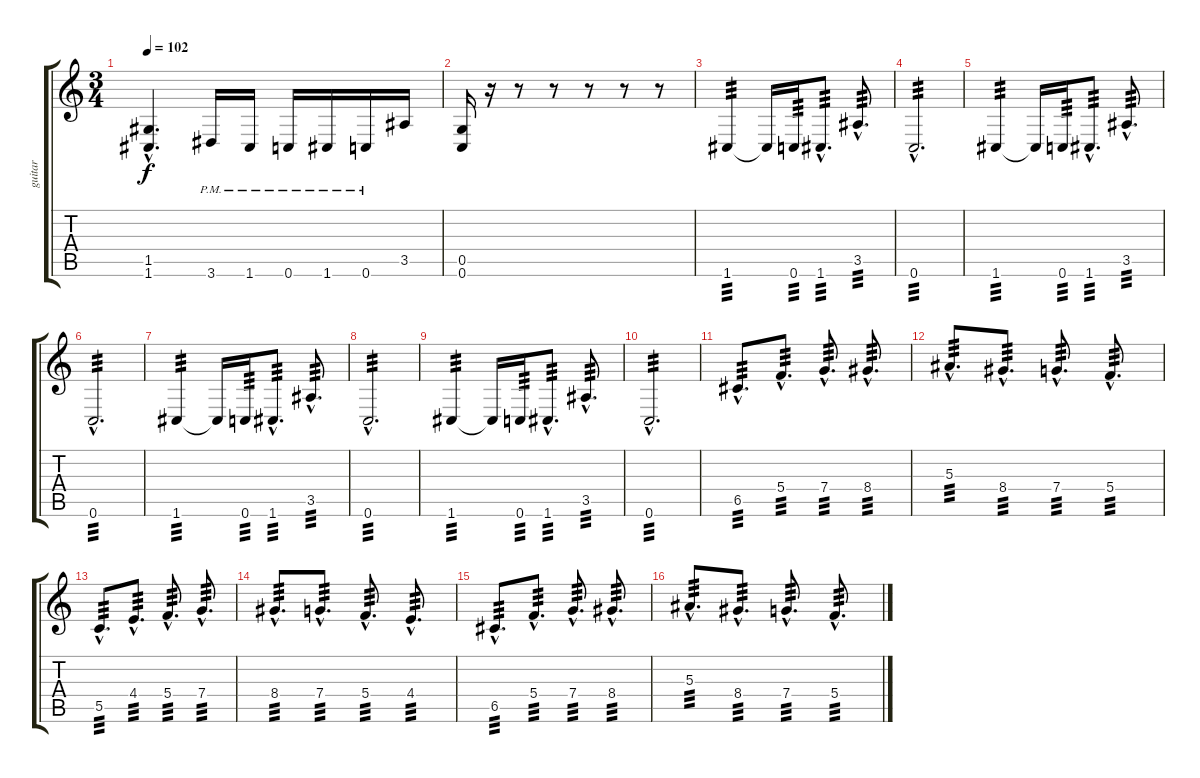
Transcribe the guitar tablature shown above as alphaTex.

\track ("guitar" "guitar") {instrument distortionguitar}
\staff {score tabs}
\tuning (D4 A3 F3 C3 G2 C2) {hide}
\ts (3 4)
\tempo 102
\clef g2
\ks c
(1.5{hac} 1.6{hac}).4{d dy f instrument distortionguitar} 3.6{pm}.16 1.6{pm}.16 0.6{pm}.16 1.6{pm}.16 0.6{pm}.16 3.5.16 |
(0.5 0.6).16 r.16 r.8 r.8 r.8 r.8 r.8 |
1.6.4{tp 3} 1.6{t}.16 0.6.16{tp 3} 1.6{hac}.8{d tp 3} 3.5{hac}.8{d tp 3} |
0.6{hac}.2{d tp 3} |
1.6.4{tp 3} 1.6{t}.16 0.6.16{tp 3} 1.6{hac}.8{d tp 3} 3.5{hac}.8{d tp 3} |
0.6{hac}.2{d tp 3} |
1.6.4{tp 3} 1.6{t}.16 0.6.16{tp 3} 1.6{hac}.8{d tp 3} 3.5{hac}.8{d tp 3} |
0.6{hac}.2{d tp 3} |
1.6.4{tp 3} 1.6{t}.16 0.6.16{tp 3} 1.6{hac}.8{d tp 3} 3.5{hac}.8{d tp 3} |
0.6{hac}.2{d tp 3} |
6.5{hac}.8{d tp 3} 5.4{hac}.8{d tp 3} 7.4{hac}.8{d tp 3} 8.4{hac}.8{d tp 3} |
5.3{hac}.8{d tp 3} 8.4{hac}.8{d tp 3} 7.4{hac}.8{d tp 3} 5.4{hac}.8{d tp 3} |
5.5{hac}.8{d tp 3} 4.4{hac}.8{d tp 3} 5.4{hac}.8{d tp 3} 7.4{hac}.8{d tp 3} |
8.4{hac}.8{d tp 3} 7.4{hac}.8{d tp 3} 5.4{hac}.8{d tp 3} 4.4{hac}.8{d tp 3} |
6.5{hac}.8{d tp 3} 5.4{hac}.8{d tp 3} 7.4{hac}.8{d tp 3} 8.4{hac}.8{d tp 3} |
5.3{hac}.8{d tp 3} 8.4{hac}.8{d tp 3} 7.4{hac}.8{d tp 3} 5.4{hac}.8{d tp 3}
